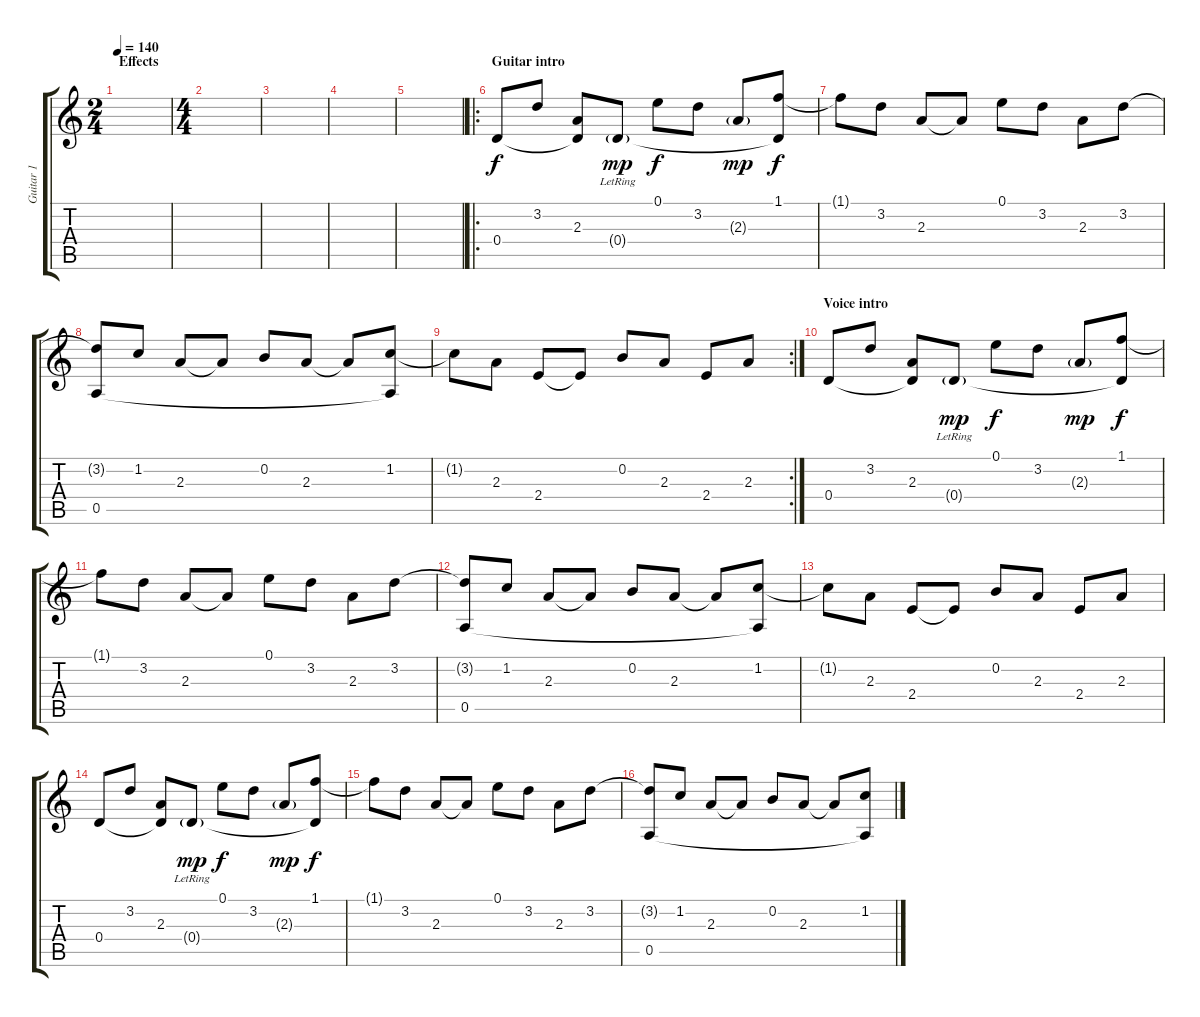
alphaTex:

\track ("Guitar 1" "Guitar 1") {instrument electricguitarjazz}
\staff {score tabs}
\tuning (E4 B3 G3 D3 A2 D2) {hide}
\ts (2 4)
\section ("" "Effects")
\tempo 140
\clef g2
\ks c
|
\ts (4 4)
|
|
|
|
\ro
\section ("" "Guitar intro")
0.4.8 3.2.8 (2.3 0.4{t}).8 0.4{g lr}.8{dy mp} 0.1.8{dy f} 3.2.8 2.3{g}.8{dy mp} (1.1 0.4{t}).8{dy f} |
1.1{t}.8 3.2.8 2.3.8 2.3{t}.8 0.1.8 3.2.8 2.3.8 3.2.8 |
(3.2{t} 0.5).8 1.2.8 2.3.8 2.3{t}.8 0.2.8 2.3.8 2.3{t}.8 (1.2 0.5{t}).8 |
\rc 2
1.2{t}.8 2.3.8 2.4.8 2.4{t}.8 0.2.8 2.3.8 2.4.8 2.3.8 |
\section ("" "Voice intro")
0.4.8 3.2.8 (2.3 0.4{t}).8 0.4{g lr}.8{dy mp} 0.1.8{dy f} 3.2.8 2.3{g}.8{dy mp} (1.1 0.4{t}).8{dy f} |
1.1{t}.8 3.2.8 2.3.8 2.3{t}.8 0.1.8 3.2.8 2.3.8 3.2.8 |
(3.2{t} 0.5).8 1.2.8 2.3.8 2.3{t}.8 0.2.8 2.3.8 2.3{t}.8 (1.2 0.5{t}).8 |
1.2{t}.8 2.3.8 2.4.8 2.4{t}.8 0.2.8 2.3.8 2.4.8 2.3.8 |
0.4.8 3.2.8 (2.3 0.4{t}).8 0.4{g lr}.8{dy mp} 0.1.8{dy f} 3.2.8 2.3{g}.8{dy mp} (1.1 0.4{t}).8{dy f} |
1.1{t}.8 3.2.8 2.3.8 2.3{t}.8 0.1.8 3.2.8 2.3.8 3.2.8 |
(3.2{t} 0.5).8 1.2.8 2.3.8 2.3{t}.8 0.2.8 2.3.8 2.3{t}.8 (1.2 0.5{t}).8
